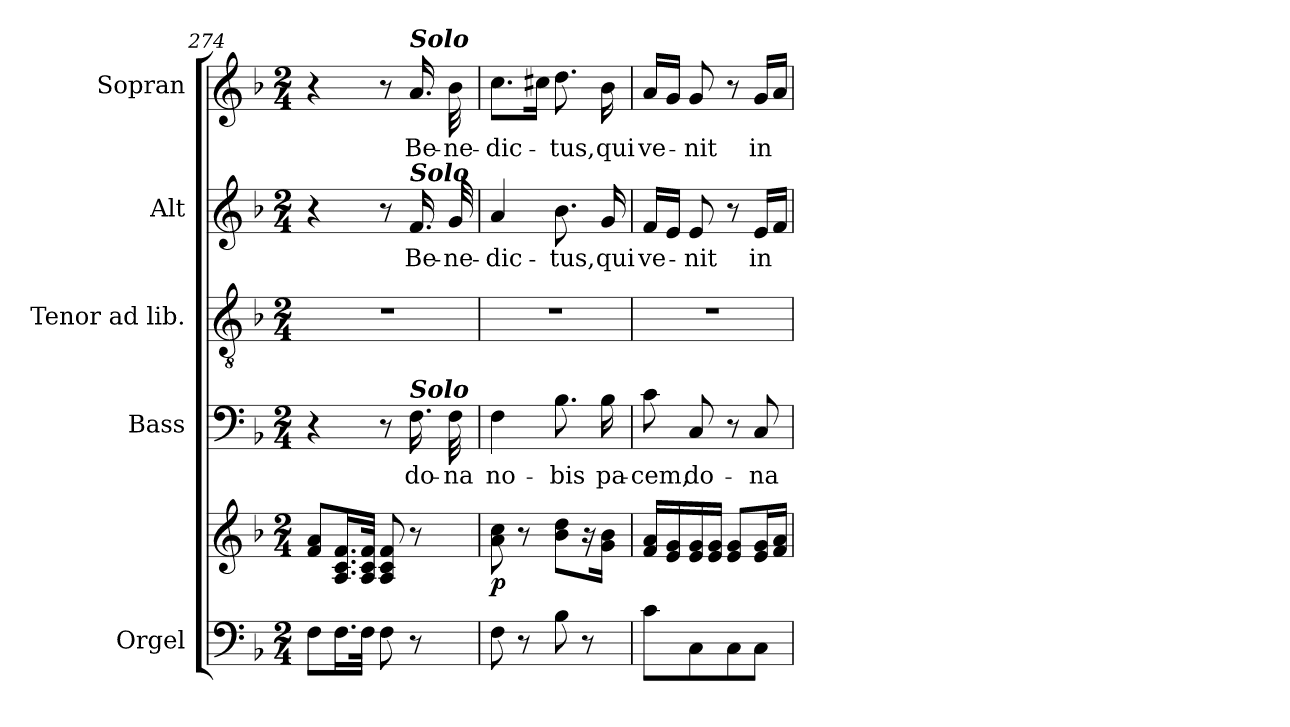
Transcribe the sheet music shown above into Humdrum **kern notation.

**kern	**kern	**dynam	**kern	**text	**kern	**kern	**text	**kern	**text
*part5	*part5	*part5	*part4	*part4	*part3	*part2	*part2	*part1	*part1
*staff6	*staff5	*staff5/6	*staff4	*staff4	*staff3	*staff2	*staff2	*staff1	*staff1
*I"Orgel	*	*	*I"Bass	*	*I"Tenor ad lib.	*I"Alt	*	*I"Sopran	*
*I'Org.	*	*	*I'B	*	*I'T	*I'A	*	*I'S	*
*clefF4	*clefG2	*	*clefF4	*	*clefGv2	*clefG2	*	*clefG2	*
*k[b-]	*k[b-]	*	*k[b-]	*	*k[b-]	*k[b-]	*	*k[b-]	*
*F:	*F:	*	*F:	*	*F:	*F:	*	*F:	*
*M2/4	*M2/4	*	*M2/4	*	*M2/4	*M2/4	*	*M2/4	*
=274	=274	=274	=274	=274	=274	=274	=274	=274	=274
8F\L	8f/ 8a/L	.	4r	.	2r	4r	.	4r	.
16.F\L	16.A/ 16.c/ 16.f/L	.	.	.	.	.	.	.	.
32F\JJk	32A/ 32c/ 32f/JJk	.	.	.	.	.	.	.	.
8F\	8A/ 8c/ 8f/	.	8r	.	.	8r	.	8r	.
!	!	!	!	!	!	!	!	!LO:TX:a:Bi:t=Solo	!
!	!	!	!	!	!	!LO:TX:a:Bi:t=Solo	!	!	!
!	!	!	!LO:TX:a:Bi:t=Solo	!	!	!	!	!	!
!	!	!	!	!LO:LY:b	!	!	!LO:LY:b	!	!LO:LY:b
8r	8r	.	16.F\	do-	.	16.f/	Be-	16.a/	Be-
!	!	!	!	!LO:LY:b	!	!	!LO:LY:b	!	!LO:LY:b
.	.	.	32F\	-na	.	32g/	-ne-	32b-\	-ne-
=275	=275	=275	=275	=275	=275	=275	=275	=275	=275
!	!	!LO:DY:b	!	!LO:LY:b	!	!	!LO:LY:b	!	!LO:LY:b
8F\	8a\ 8cc\	p	4F\	no-	2r	4a/	-dic-	8.cc\L	-dic-
8r	8r	.	.	.	.	.	.	.	.
.	.	.	.	.	.	.	.	16cc#X\Jk	.
!	!	!	!	!LO:LY:b	!	!	!LO:LY:b	!	!LO:LY:b
8B-\	8b-\ 8dd\L	.	8.B-\	-bis	.	8.b-\	-tus,	8.dd\	-tus,
8r	16r	.	.	.	.	.	.	.	.
!	!	!	!	!LO:LY:b	!	!	!LO:LY:b	!	!LO:LY:b
.	16g\ 16b-\Jk	.	16B-\	pa-	.	16g/	qui	16b-\	qui
=276	=276	=276	=276	=276	=276	=276	=276	=276	=276
!	!	!	!	!LO:LY:b	!	!	!LO:LY:b	!	!LO:LY:b
8c\L	16f/ 16a/LL	.	8c\	-cem,	2r	16f/LL	ve-	16a/LL	ve-
.	16e/ 16g/	.	.	.	.	16e/JJ	.	16g/JJ	.
!	!	!	!	!LO:LY:b	!	!	!LO:LY:b	!	!LO:LY:b
8C\	16e/ 16g/	.	8C/	do-	.	8e/	-nit	8g/	-nit
.	16e/ 16g/JJ	.	.	.	.	.	.	.	.
8C\	8e/ 8g/L	.	8r	.	.	8r	.	8r	.
!	!	!	!	!LO:LY:b	!	!	!LO:LY:b	!	!LO:LY:b
8C\J	16e/ 16g/L	.	8C/	-na	.	16e/LL	in	16g/LL	in
.	16f/ 16a/JJ	.	.	.	.	16f/JJ	.	16a/JJ	.
=	=	=	=	=	=	=	=	=	=
*-	*-	*-	*-	*-	*-	*-	*-	*-	*-
